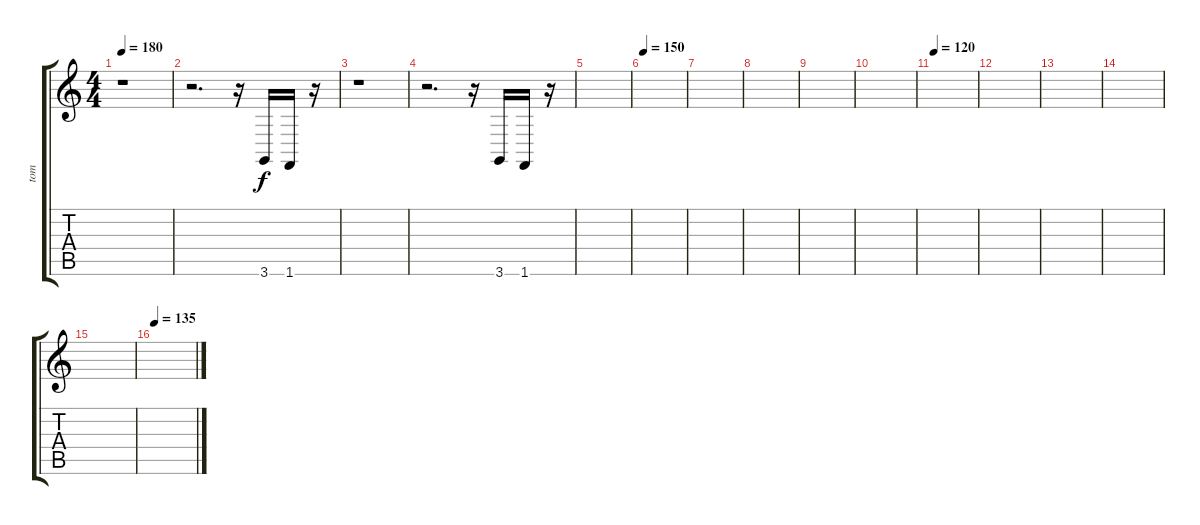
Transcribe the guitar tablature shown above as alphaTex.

\track ("tom" "tom") {instrument melodictom}
\staff {score tabs}
\tuning (E4 B3 G3 D3 A2 E2) {hide}
\ts (4 4)
\tempo 180
\clef g2
\ks c
r.1{dy f} |
r.2{d} r.16 3.6.16 1.6.16 r.16 |
r.1 |
r.2{d} r.16 3.6.16 1.6.16 r.16 |
|
\tempo 150
|
|
|
|
|
\tempo 120
|
|
|
|
|
\tempo 135
